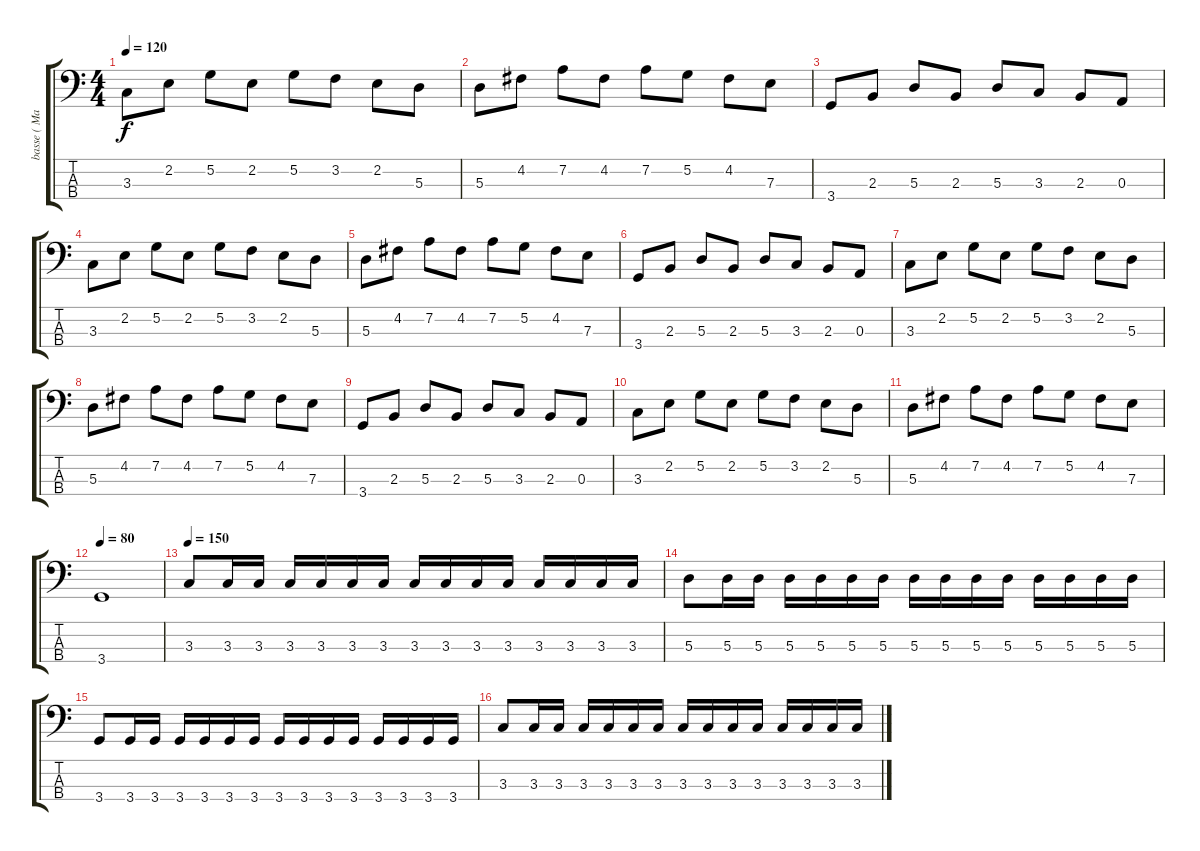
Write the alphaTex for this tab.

\track ("basse ( Maxime ) " "basse ( Ma") {instrument electricbasspick}
\staff {score tabs}
\tuning (G2 D2 A1 E1) {hide}
\ts (4 4)
\tempo 120
\clef f4
\ks c
3.3.8{dy f} 2.2.8 5.2.8 2.2.8 5.2.8 3.2.8 2.2.8 5.3.8 |
5.3.8 4.2.8 7.2.8 4.2.8 7.2.8 5.2.8 4.2.8 7.3.8 |
3.4.8 2.3.8 5.3.8 2.3.8 5.3.8 3.3.8 2.3.8 0.3.8 |
3.3.8 2.2.8 5.2.8 2.2.8 5.2.8 3.2.8 2.2.8 5.3.8 |
5.3.8 4.2.8 7.2.8 4.2.8 7.2.8 5.2.8 4.2.8 7.3.8 |
3.4.8 2.3.8 5.3.8 2.3.8 5.3.8 3.3.8 2.3.8 0.3.8 |
3.3.8 2.2.8 5.2.8 2.2.8 5.2.8 3.2.8 2.2.8 5.3.8 |
5.3.8 4.2.8 7.2.8 4.2.8 7.2.8 5.2.8 4.2.8 7.3.8 |
3.4.8 2.3.8 5.3.8 2.3.8 5.3.8 3.3.8 2.3.8 0.3.8 |
3.3.8 2.2.8 5.2.8 2.2.8 5.2.8 3.2.8 2.2.8 5.3.8 |
5.3.8 4.2.8 7.2.8 4.2.8 7.2.8 5.2.8 4.2.8 7.3.8 |
\tempo 80
3.4.1 |
\tempo 150
3.3.8 3.3.16 3.3.16 3.3.16 3.3.16 3.3.16 3.3.16 3.3.16 3.3.16 3.3.16 3.3.16 3.3.16 3.3.16 3.3.16 3.3.16 |
5.3.8 5.3.16 5.3.16 5.3.16 5.3.16 5.3.16 5.3.16 5.3.16 5.3.16 5.3.16 5.3.16 5.3.16 5.3.16 5.3.16 5.3.16 |
3.4.8 3.4.16 3.4.16 3.4.16 3.4.16 3.4.16 3.4.16 3.4.16 3.4.16 3.4.16 3.4.16 3.4.16 3.4.16 3.4.16 3.4.16 |
3.3.8 3.3.16 3.3.16 3.3.16 3.3.16 3.3.16 3.3.16 3.3.16 3.3.16 3.3.16 3.3.16 3.3.16 3.3.16 3.3.16 3.3.16
